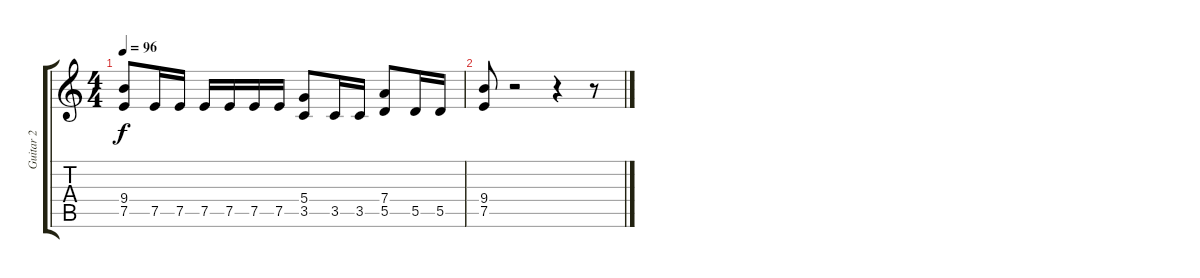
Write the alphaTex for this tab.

\track ("Guitar 2" "Guitar 2") {instrument overdrivenguitar}
\staff {score tabs}
\tuning (E4 B3 G3 D3 A2 E2) {hide}
\ts (4 4)
\tempo 96
\clef g2
\ks c
(9.4 7.5).8{dy f} 7.5.16 7.5.16 7.5.16 7.5.16 7.5.16 7.5.16 (5.4 3.5).8 3.5.16 3.5.16 (7.4 5.5).8 5.5.16 5.5.16 |
(9.4 7.5).8 r.2 r.4 r.8
